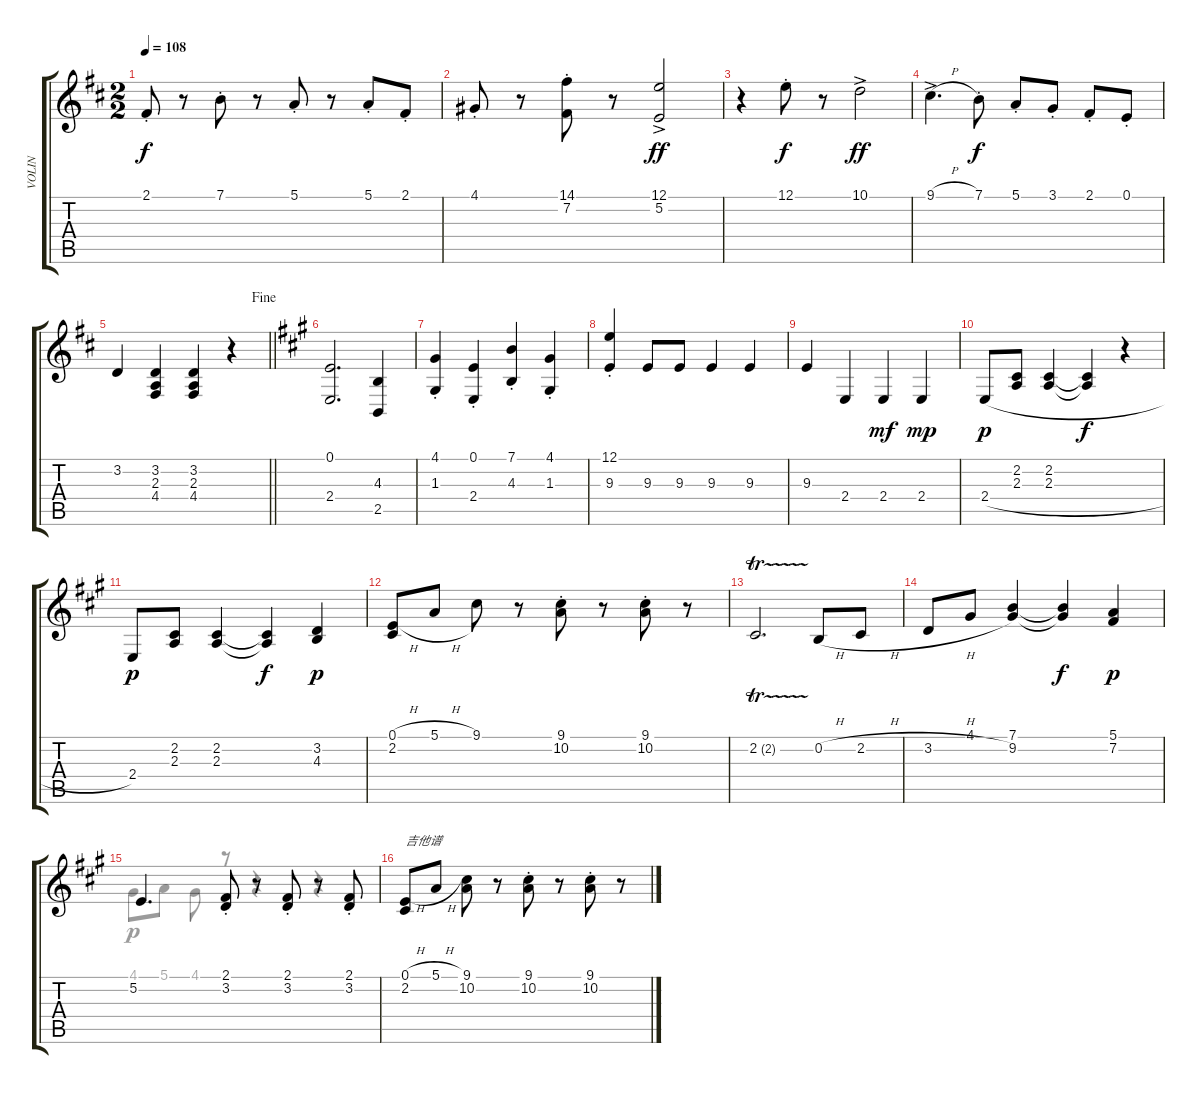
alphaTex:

\track ("VOLIN" "VOLIN") {instrument stringensemble1}
\staff {score tabs}
\tuning (E4 B3 G3 D3 A2 E2) {hide}
\voice
\ts (2 2)
\tempo 108
\clef g2
\ks d
2.1{st}.8{dy f} r.8 7.1{st}.8 r.8 5.1{st}.8 r.8 5.1{st}.8 2.1{st}.8 |
4.1{st}.8 r.8 (14.1{st} 7.2).8 r.8 (12.1 5.2{ac}).2{dy ff} |
r.4 12.1{st}.8{dy f} r.8 10.1{ac}.2{dy ff} |
9.1{h ac}.4{d} 7.1{st}.8{dy f} 5.1{st}.8 3.1{st}.8 2.1{st}.8 0.1{st}.8 |
\jump fine
\barLineRight lightlight
3.2.4 (3.2 2.3 4.4).4 (3.2 2.3 4.4).4 r.4 |
\ks a
(0.1 2.4).2{d} (4.3 2.5).4 |
(4.1{st} 1.3{st}).4 (0.1{st} 2.4{st}).4 (7.1{st} 4.3{st}).4 (4.1{st} 1.3{st}).4 |
(12.1 9.3{st}).4 9.3.8 9.3.8 9.3.4 9.3.4 |
9.3.4 2.4.4 2.4.4{dy mf} 2.4.4{dy mp} |
2.4{h}.8{dy p} (2.2 2.3).8 (2.2 2.3).4 (2.2{t} 2.3{t}).4{dy f} r.4 |
2.4.8{dy p} (2.2 2.3).8 (2.2 2.3).4 (2.2{t} 2.3{t}).4{dy f} (3.2 4.3).4{dy p} |
(0.1{h} 2.2).8 5.1{h}.8 9.1.8 r.8 (9.1{st} 10.2).8 r.8 (9.1{st} 10.2).8 r.8 |
2.2{tr (2 16)}.2{d} 0.2{h}.8 2.2{h}.8 |
3.2{h}.8 4.1.8 (7.1 9.2).4 (7.1{t} 9.2{t}).4{dy f} (5.1 7.2).4{dy p} |
5.2.4{d} (2.1{st} 3.2{st}).8 r.8 (2.1{st} 3.2{st}).8 r.8 (2.1{st} 3.2{st}).8 |
(0.1{h} 2.2).8{txt "吉他谱"} 5.1{h}.8 (9.1 10.2).8 r.8 (9.1{st} 10.2{st}).8 r.8 (9.1{st} 10.2{st}).8 r.8
\voice
\clef g2
\ottava regular
\simile none
\ks d
|
|
|
|
\barLineRight lightlight
|
\ks a
|
|
|
|
|
|
|
|
|
4.1.8 5.1.8 4.1.8 r.8 r.4 r.4 |
